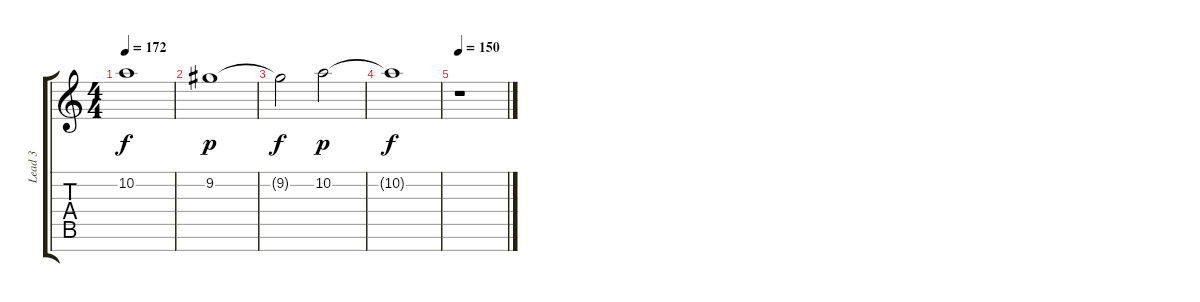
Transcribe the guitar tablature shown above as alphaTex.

\track ("Lead 3" "Lead 3") {instrument distortionguitar}
\staff {score tabs}
\tuning (E4 B3 G3 D3 A2 E2 B1) {hide}
\ts (4 4)
\tempo 172
\clef g2
\ks c
10.2{t}.1{dy f} |
9.2.1{dy p} |
9.2{t}.2{dy f} 10.2.2{dy p} |
10.2{t}.1{dy f} |
\tempo 150
r.1{balance 8}
